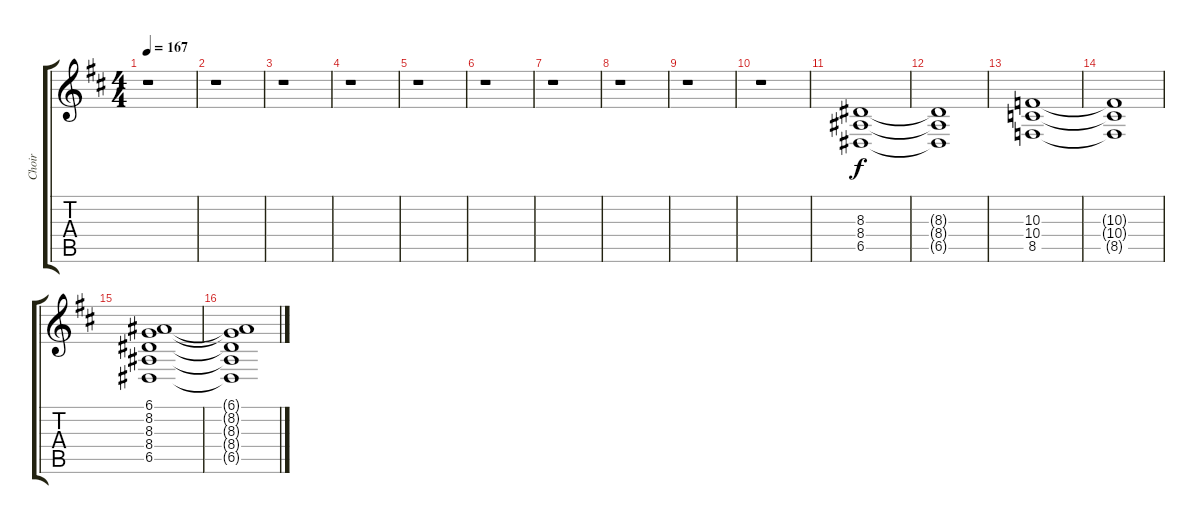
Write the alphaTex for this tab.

\track ("Choir" "Choir") {instrument pad4choir}
\staff {score tabs}
\tuning (E4 B3 G3 D3 A2 D2) {hide}
\ts (4 4)
\tempo 167
\clef g2
\ks d
r.1{dy f} |
r.1 |
r.1 |
r.1 |
r.1 |
r.1 |
r.1 |
r.1 |
r.1 |
r.1 |
(8.3 8.4 6.5).1 |
(8.3{t} 8.4{t} 6.5{t}).1 |
(10.3 10.4 8.5).1 |
(10.3{t} 10.4{t} 8.5{t}).1 |
(6.1 8.2 8.3 8.4 6.5).1 |
(6.1{t} 8.2{t} 8.3{t} 8.4{t} 6.5{t}).1
